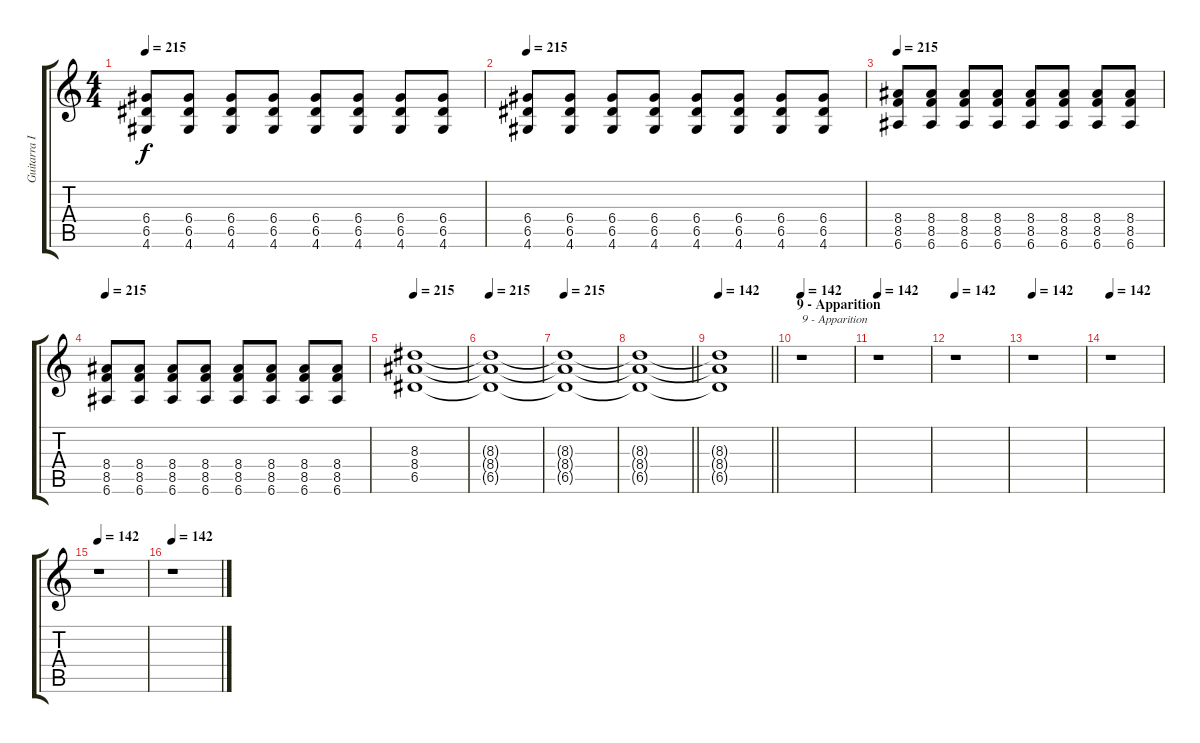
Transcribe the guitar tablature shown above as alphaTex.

\track ("Guitarra II" "Guitarra I") {instrument distortionguitar}
\staff {score tabs}
\tuning (E4 B3 G3 D3 A2 E2) {hide}
\ts (4 4)
\tempo 215
\clef g2
\ks c
(6.4 6.5 4.6).8{dy f} (6.4 6.5 4.6).8 (6.4 6.5 4.6).8 (6.4 6.5 4.6).8 (6.4 6.5 4.6).8 (6.4 6.5 4.6).8 (6.4 6.5 4.6).8 (6.4 6.5 4.6).8 |
\tempo 215
(6.4 6.5 4.6).8 (6.4 6.5 4.6).8 (6.4 6.5 4.6).8 (6.4 6.5 4.6).8 (6.4 6.5 4.6).8 (6.4 6.5 4.6).8 (6.4 6.5 4.6).8 (6.4 6.5 4.6).8 |
\tempo 215
(8.4 8.5 6.6).8 (8.4 8.5 6.6).8 (8.4 8.5 6.6).8 (8.4 8.5 6.6).8 (8.4 8.5 6.6).8 (8.4 8.5 6.6).8 (8.4 8.5 6.6).8 (8.4 8.5 6.6).8 |
\tempo 215
(8.4 8.5 6.6).8 (8.4 8.5 6.6).8 (8.4 8.5 6.6).8 (8.4 8.5 6.6).8 (8.4 8.5 6.6).8 (8.4 8.5 6.6).8 (8.4 8.5 6.6).8 (8.4 8.5 6.6).8 |
\tempo 215
(8.3 8.4 6.5).1 |
\tempo 215
(8.3{t} 8.4{t} 6.5{t}).1{volume 0} |
\tempo 215
(8.3{t} 8.4{t} 6.5{t}).1 |
\barLineRight lightlight
(8.3{t} 8.4{t} 6.5{t}).1 |
\tempo 142
\barLineRight lightlight
(8.3{t} 8.4{t} 6.5{t}).1 |
\section ("" "9 - Apparition")
\tempo 142
r.1{txt "9 - Apparition" volume 13} |
\tempo 142
r.1 |
\tempo 142
r.1 |
\tempo 142
r.1 |
\tempo 142
r.1 |
\tempo 142
r.1 |
\tempo 142
r.1
